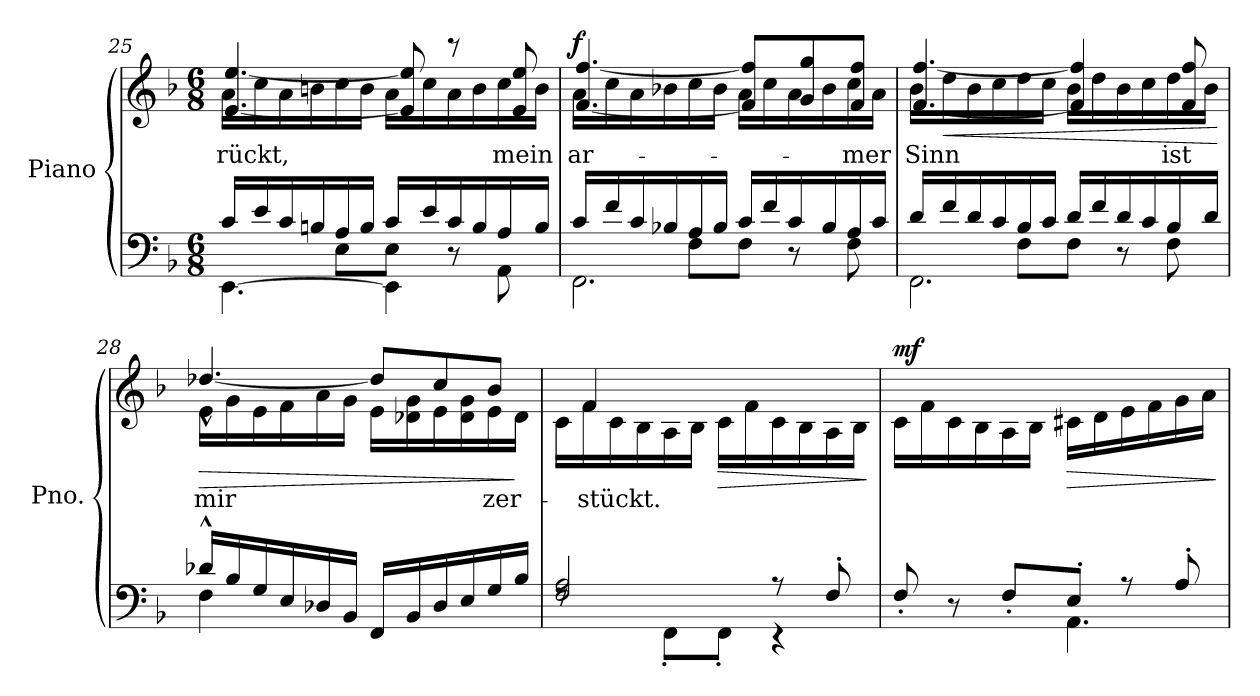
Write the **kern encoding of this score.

**kern	**kern	**text	**dynam
*part1	*part1	*part1	*part1
*staff2	*staff1	*staff1	*staff1/2
*I"Piano	*	*	*
*I'Pno.	*	*	*
*clefF4	*clefG2	*	*
*k[b-]	*k[b-]	*	*
*M6/8	*M6/8	*	*
*MM120	*MM120	*	*
=25	=25	=25	=25
*^	*^	*	*
*	*^	*	*	*	*
!	!	!	!	!	!LO:LY:a	!
16c:/LL	4ryy	[4.EE\	16a\LL	[4.e/ [4.ee/	-rückt,	.
16e/	.	.	16cc\	.	.	.
16c/	.	.	16a\	.	.	.
16Bn/	.	.	16bn\	.	.	.
16A/	8E\L	.	16cc\	.	.	.
16B/JJ	.	.	16b\JJ	.	.	.
16c/LL	8E\J	4EE\]	16a\LL	8e/] 8ee/]	.	.
16e/	.	.	16cc\	.	.	.
16c/	8r	.	16a\	8rccc	.	.
16B/	.	.	16b\	.	.	.
*	*	*	*MM98	*	*	*
!	!	!	!	!	!LO:LY:a	!
16A/	8AA\	8ryy	16cc\	8e/ 8ee/	mein	.
16B/JJ	.	.	16b\JJ	.	.	.
=26	=26	=26	=26	=26	=26	=26
!	!	!	!	!	!LO:LY:a	!LO:DY:b
16c:/LL	4ryy	2.FF\	16a\LL	[4.f/ [4.ff/	ar-	f
*	*	*	*MM105	*	*	*
16f/	.	.	16cc\	.	.	.
*	*	*	*MM113	*	*	*
16c/	.	.	16a\	.	.	.
16B-X/	.	.	16b-X\	.	.	.
*	*	*	*MM120	*	*	*
16A/	8F\L	.	16cc\	.	.	.
16B-/JJ	.	.	16b-\JJ	.	.	.
16c/LL	8F\J	.	16a\LL	8f/] 8ff/]L	.	.
16f/	.	.	16cc\	.	.	.
16c/	8r	.	16a\	8g/ 8gg/	.	.
16B-/	.	.	16b-\	.	.	.
!	!	!	!	!	!LO:LY:a	!
16A/	8F\	.	16cc\	8f/ 8ff/J	-mer	.
16c/JJ	.	.	16a\JJ	.	.	.
!!LO:LB:g=z	!!
=27	=27	=27	=27	=27	=27	=27
!	!	!	!	!	!LO:LY:a	!
16d:/LL	4ryy	2.FF\	16b-\LL	[4.f/ [4.ff/	Sinn	.
!	!	!	!	!	!	!LO:HP:b
16f/	.	.	16dd\	.	.	<
16d/	.	.	16b-\	.	.	.
16c/	.	.	16cc\	.	.	.
16B-/	8F\L	.	16dd\	.	.	.
16c/JJ	.	.	16cc\JJ	.	.	.
16d/LL	8F\J	.	16b-\LL	4f/] 4ff/]	.	.
16f/	.	.	16dd\	.	.	.
16d/	8r	.	16b-\	.	.	.
16c/	.	.	16cc\	.	.	.
*	*	*	*MM105	*	*	*
!	!	!	!	!	!LO:LY:a	!
16B-/	8F\	.	16dd\	8f/ 8ff/	ist	.
16d/JJ	.	.	16b-\JJ	.	.	.
*v	*v	*v	*	*	*	*
*	*v	*v	*	*
.	.	.	[
=28	=28	=28	=28
*^	*	*	*
!	!	!	!LO:LY:a	!LO:HP:b
*	*	*^	*	*
*	*	*	*^	*	*
16d-X^^/LL	4F\	16e\LL	[4.dd-X^^/	2.ryy	mir	>
16B-/	.	16g\	.	.	.	.
*	*	*MM120	*	*	*	*
16G/	.	16e\	.	.	.	.
16E/	.	16f\	.	.	.	.
16D-X/	2ryy	16a\	.	.	.	.
16BB-/JJ	.	16g\JJ	.	.	.	.
16FF/LL	.	16e\LL	8dd-/L]	.	.	.
16BB-/	.	16d-X\ 16g\	.	.	.	.
16D-/	.	16e\	8cc/	.	.	.
16E/	.	16d-\ 16g\	.	.	.	.
!	!	!	!	!	!LO:LY:a	!
16G/	.	16e\	8b-/J	.	zer-	.
16B-/JJ	.	16d-\JJ	.	.	.	]
*	*	*	*v	*v	*	*
=29	=29	=29	=29	=29	=29
2F/ 2A/	8rF	16c\LL	16ryy	.	.
!	!	!	!	!LO:LY:a	!
.	.	16f\	4f/	-stückt.	.
.	8ryy	16c\	.	.	.
.	.	16B-\	.	.	.
.	8FF'\L	16A\	.	.	.
.	.	16B-\JJ	16ryy	.	.
*	*	*MM113	*	*	*
!	!	!	!	!	!LO:HP:b
.	8FF'\J	16c\LL	8ryy	.	>
.	.	16f\	.	.	.
8r	4r	16c\	4ryy	.	.
.	.	16B-\	.	.	.
8F'/	.	16A\	.	.	.
.	.	16B-\JJ	.	.	.
*v	*v	*	*	*	*
*	*v	*v	*	*
.	.	.	]
=30	=30	=30	=30
*	*MM105	*	*
*^	*	*	*
!	!	!	!	!LO:DY:b
8F'/	4.ryy	16c\LL	.	mf
.	.	16f\	.	.
8r	.	16c\	.	.
.	.	16B-\	.	.
8F'/L	.	16A\	.	.
.	.	16B-\JJ	.	.
*	*	*MM98	*	*
!	!	!	!	!LO:HP:b
8E'/J	4.AA\	16c#X\LL	.	>
.	.	16d\	.	.
8r	.	16e\	.	.
.	.	16f\	.	.
*	*	*MM90	*	*
8A'/	.	16g\	.	.
.	.	16a\JJ	.	.
*v	*v	*	*	*
.	.	.	]
=	=	=	=
*-	*-	*-	*-
